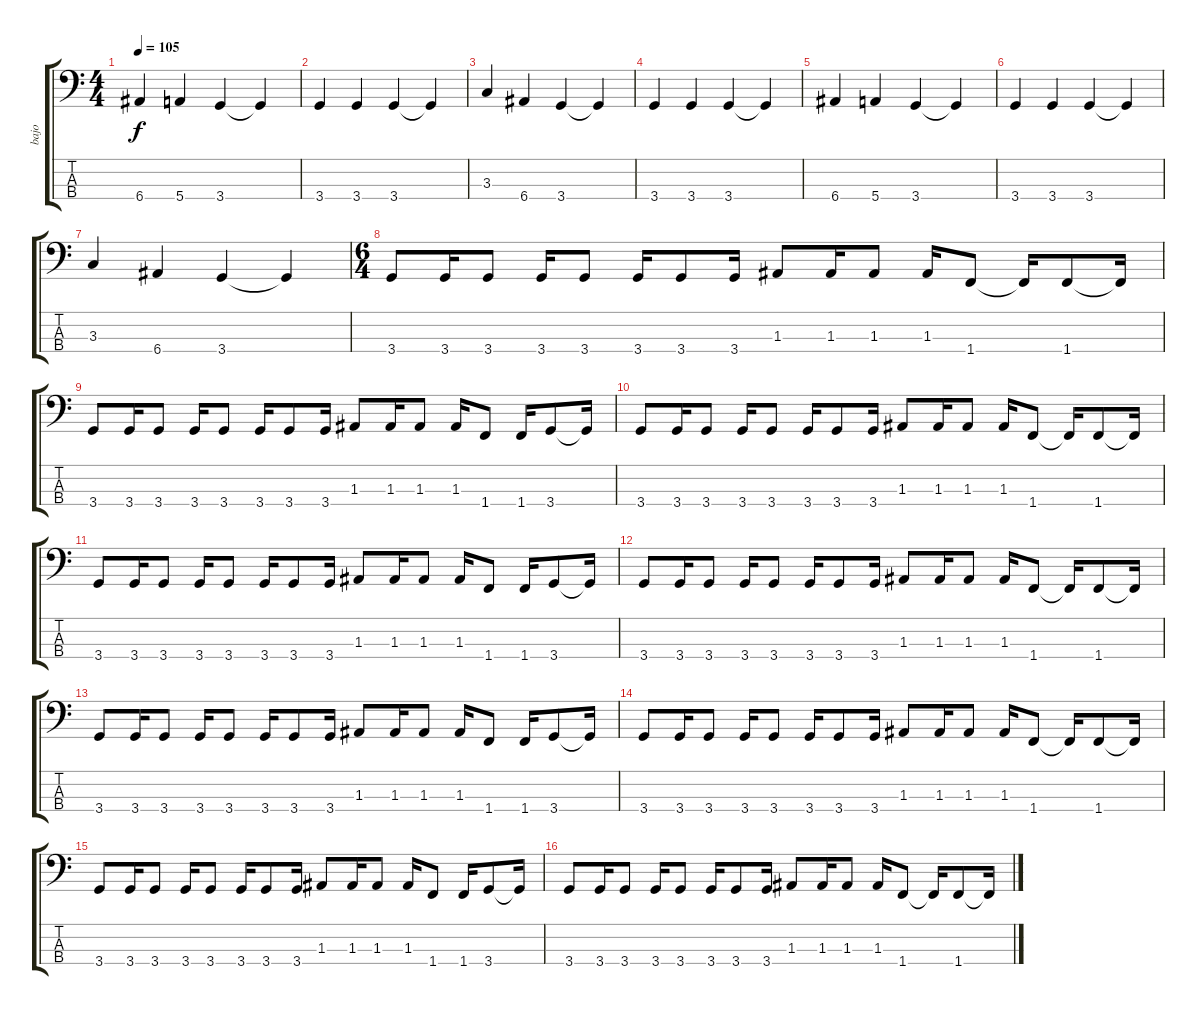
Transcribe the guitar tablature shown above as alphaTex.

\track ("bajo" "bajo") {instrument electricbassfinger}
\staff {score tabs}
\tuning (G2 D2 A1 E1) {hide}
\ts (4 4)
\tempo 105
\clef f4
\ks c
6.4.4{dy f} 5.4.4 3.4.4 3.4{t}.4 |
3.4.4 3.4.4 3.4.4 3.4{t}.4 |
3.3.4 6.4.4 3.4.4 3.4{t}.4 |
3.4.4 3.4.4 3.4.4 3.4{t}.4 |
6.4.4 5.4.4 3.4.4 3.4{t}.4 |
3.4.4 3.4.4 3.4.4 3.4{t}.4 |
3.3.4 6.4.4 3.4.4 3.4{t}.4 |
\ts (6 4)
3.4.8 3.4.16 3.4.8 3.4.16 3.4.8 3.4.16 3.4.8 3.4.16 1.3.8 1.3.16 1.3.8 1.3.16 1.4.8 1.4{t}.16 1.4.8 1.4{t}.16 |
3.4.8 3.4.16 3.4.8 3.4.16 3.4.8 3.4.16 3.4.8 3.4.16 1.3.8 1.3.16 1.3.8 1.3.16 1.4.8 1.4.16 3.4.8 3.4{t}.16 |
3.4.8 3.4.16 3.4.8 3.4.16 3.4.8 3.4.16 3.4.8 3.4.16 1.3.8 1.3.16 1.3.8 1.3.16 1.4.8 1.4{t}.16 1.4.8 1.4{t}.16 |
3.4.8 3.4.16 3.4.8 3.4.16 3.4.8 3.4.16 3.4.8 3.4.16 1.3.8 1.3.16 1.3.8 1.3.16 1.4.8 1.4.16 3.4.8 3.4{t}.16 |
3.4.8 3.4.16 3.4.8 3.4.16 3.4.8 3.4.16 3.4.8 3.4.16 1.3.8 1.3.16 1.3.8 1.3.16 1.4.8 1.4{t}.16 1.4.8 1.4{t}.16 |
3.4.8 3.4.16 3.4.8 3.4.16 3.4.8 3.4.16 3.4.8 3.4.16 1.3.8 1.3.16 1.3.8 1.3.16 1.4.8 1.4.16 3.4.8 3.4{t}.16 |
3.4.8 3.4.16 3.4.8 3.4.16 3.4.8 3.4.16 3.4.8 3.4.16 1.3.8 1.3.16 1.3.8 1.3.16 1.4.8 1.4{t}.16 1.4.8 1.4{t}.16 |
3.4.8 3.4.16 3.4.8 3.4.16 3.4.8 3.4.16 3.4.8 3.4.16 1.3.8 1.3.16 1.3.8 1.3.16 1.4.8 1.4.16 3.4.8 3.4{t}.16 |
3.4.8 3.4.16 3.4.8 3.4.16 3.4.8 3.4.16 3.4.8 3.4.16 1.3.8 1.3.16 1.3.8 1.3.16 1.4.8 1.4{t}.16 1.4.8 1.4{t}.16
